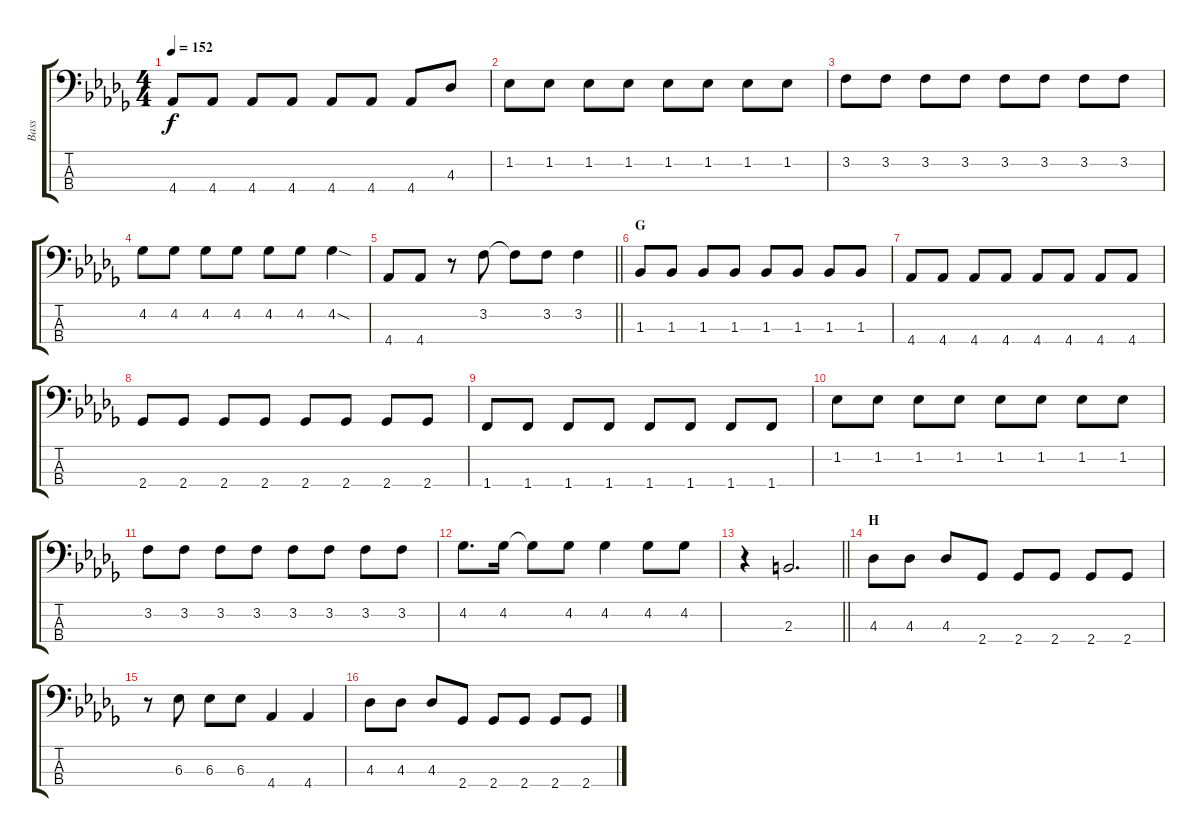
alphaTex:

\track ("Bass" "Bass") {instrument electricbassfinger}
\staff {score tabs}
\tuning (G2 D2 A1 E1) {hide}
\ts (4 4)
\tempo 152
\clef f4
\ks db
4.4.8{dy f} 4.4.8 4.4.8 4.4.8 4.4.8 4.4.8 4.4.8 4.3.8 |
1.2.8 1.2.8 1.2.8 1.2.8 1.2.8 1.2.8 1.2.8 1.2.8 |
3.2.8 3.2.8 3.2.8 3.2.8 3.2.8 3.2.8 3.2.8 3.2.8 |
4.2.8 4.2.8 4.2.8 4.2.8 4.2.8 4.2.8 4.2{sod}.4 |
\barLineRight lightlight
4.4.8 4.4.8 r.8 3.2.8 3.2{t}.8 3.2.8 3.2.4 |
\section ("" "G")
1.3.8 1.3.8 1.3.8 1.3.8 1.3.8 1.3.8 1.3.8 1.3.8 |
4.4.8 4.4.8 4.4.8 4.4.8 4.4.8 4.4.8 4.4.8 4.4.8 |
2.4.8 2.4.8 2.4.8 2.4.8 2.4.8 2.4.8 2.4.8 2.4.8 |
1.4.8 1.4.8 1.4.8 1.4.8 1.4.8 1.4.8 1.4.8 1.4.8 |
1.2.8 1.2.8 1.2.8 1.2.8 1.2.8 1.2.8 1.2.8 1.2.8 |
3.2.8 3.2.8 3.2.8 3.2.8 3.2.8 3.2.8 3.2.8 3.2.8 |
4.2.8{d} 4.2.16 4.2{t}.8 4.2.8 4.2.4 4.2.8 4.2.8 |
\barLineRight lightlight
r.4 2.3.2{d} |
\section ("" "H")
4.3.8 4.3.8 4.3.8 2.4.8 2.4.8 2.4.8 2.4.8 2.4.8 |
r.8 6.3.8 6.3.8 6.3.8 4.4.4 4.4.4 |
4.3.8 4.3.8 4.3.8 2.4.8 2.4.8 2.4.8 2.4.8 2.4.8
